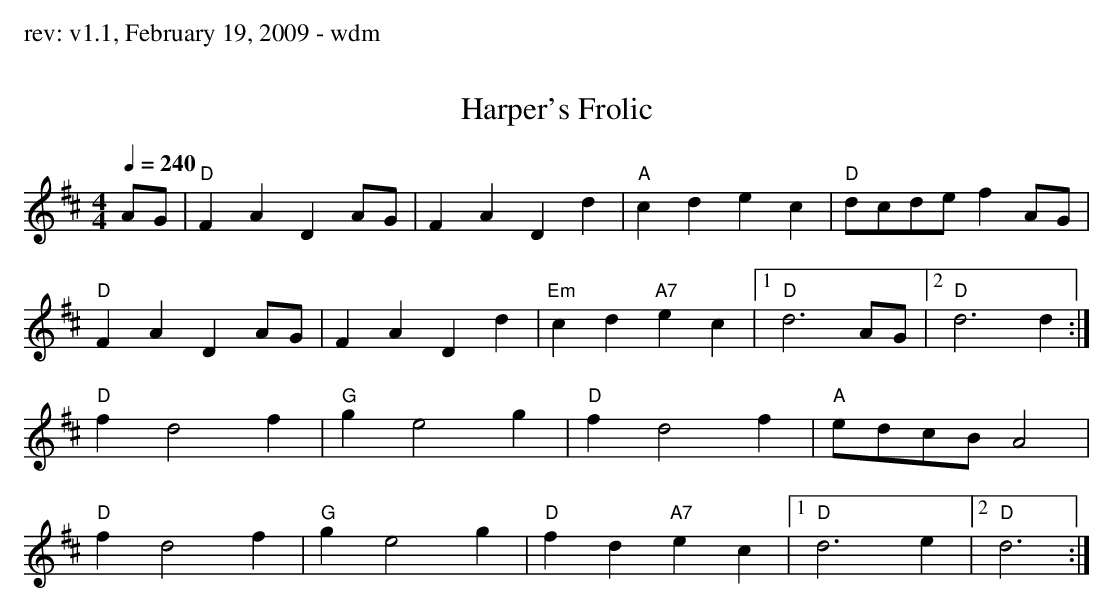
X:1
T:Harper's Frolic
M:4/4
L:1/4
Q:1/4=240
K:D
A/G/ | "D"FA DA/G/|FA Dd|"A"cd ec|"D"d/c/d/e/ fA/G/|
"D"FA DA/G/|FA Dd|"Em"cd "A7"ec|1 "D"d3 A/G/ |2 "D" d3 d :|
"D"f d2 f | "G"g e2 g | "D"f d2 f | "A"e/d/c/B/ A2 |
"D"f d2 f | "G"g e2 g| "D"fd "A7"ec |1 "D"d3 e |2 "D"d3 :|
